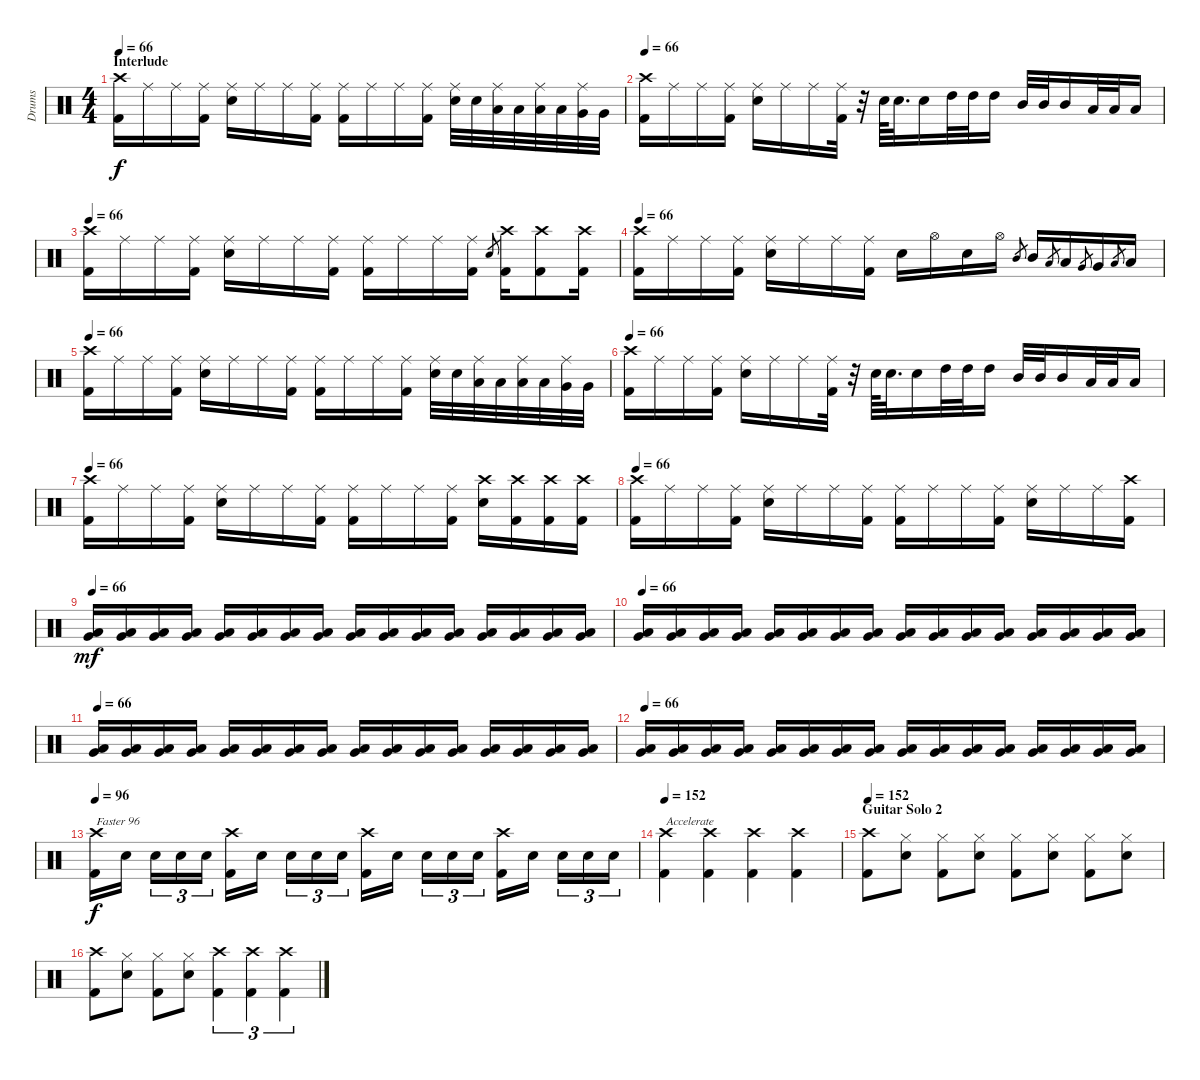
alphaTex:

\track ("Drums" "Drums") {instrument percussion}
\staff {score}
\articulation defaults
\ts (4 4)
\section ("" "Interlude")
\tempo 66
\clef neutral
\ks c
("Crash high (hit)" "Kick (hit) 2").16{dy f} "Ride (middle)".16 "Ride (middle)".16 ("Ride (middle)" "Kick (hit) 2").16 ("Ride (middle)" "Snare (hit) 2").16 "Ride (middle)".16 "Ride (middle)".16 ("Ride (middle)" "Kick (hit) 2").16 ("Ride (middle)" "Kick (hit) 2").16 "Ride (middle)".16 "Ride (middle)".16 ("Ride (middle)" "Kick (hit) 2").16 ("Ride (middle)" "Snare (hit) 2").32 "Snare (hit) 2".32 ("Ride (middle)" "Low Tom (hit)").32 "Low Tom (hit)".32 ("Ride (middle)" "Low Tom (hit)").32 "Low Tom (hit)".32 ("Ride (middle)" "Very Low Tom (hit)").32 "Very Low Tom (hit)".32 |
\tempo 66
("Crash high (hit)" "Kick (hit) 2").16 "Ride (middle)".16 "Ride (middle)".16 ("Ride (middle)" "Kick (hit) 2").16 ("Ride (middle)" "Snare (hit) 2").16 "Ride (middle)".16 "Ride (middle)".16 ("Ride (middle)" "Kick (hit) 2").32 r.32 "Snare (hit) 2".64 "Snare (hit) 2".32{d} "Snare (hit) 2".16 "High Tom (hit)".32 "High Tom (hit)".32 "High Tom (hit)".16 "Mid Tom (hit)".32 "Mid Tom (hit)".32 "Mid Tom (hit)".16 "Low Tom (hit)".32 "Low Tom (hit)".32 "Low Tom (hit)".16 |
\tempo 66
("Crash high (hit)" "Kick (hit) 2").16 "Ride (middle)".16 "Ride (middle)".16 ("Ride (middle)" "Kick (hit) 2").16 ("Ride (middle)" "Snare (hit) 2").16 "Ride (middle)".16 "Ride (middle)".16 ("Ride (middle)" "Kick (hit) 2").16 ("Ride (middle)" "Kick (hit) 2").16 "Ride (middle)".16 "Ride (middle)".16 ("Ride (middle)" "Kick (hit) 2").16 "Snare (hit) 2".8{gr} ("Crash high (hit)" "Kick (hit) 2").16 ("Crash high (hit)" "Kick (hit) 2").8 ("Crash high (hit)" "Kick (hit) 2").16 |
\tempo 66
("Crash high (hit)" "Kick (hit) 2").16 "Ride (middle)".16 "Ride (middle)".16 ("Ride (middle)" "Kick (hit) 2").16 ("Ride (middle)" "Snare (hit) 2").16 "Ride (middle)".16 "Ride (middle)".16 ("Ride (middle)" "Kick (hit) 2").16 "Snare (hit) 2".16 "Hi-Hat (open)".16 "Snare (hit) 2".16 "Hi-Hat (open)".16 "Mid Tom (hit)".8{gr} "Mid Tom (hit)".16 "Low Tom (hit)".8{gr} "Low Tom (hit)".16 "Very Low Tom (hit)".8{gr} "Very Low Tom (hit)".16 "Low Floor Tom (hit)".8{gr} "Low Floor Tom (hit)".16 |
\tempo 66
("Crash high (hit)" "Kick (hit) 2").16 "Ride (middle)".16 "Ride (middle)".16 ("Ride (middle)" "Kick (hit) 2").16 ("Ride (middle)" "Snare (hit) 2").16 "Ride (middle)".16 "Ride (middle)".16 ("Ride (middle)" "Kick (hit) 2").16 ("Ride (middle)" "Kick (hit) 2").16 "Ride (middle)".16 "Ride (middle)".16 ("Ride (middle)" "Kick (hit) 2").16 ("Ride (middle)" "Snare (hit) 2").32 "Snare (hit) 2".32 ("Ride (middle)" "Low Tom (hit)").32 "Low Tom (hit)".32 ("Ride (middle)" "Low Tom (hit)").32 "Low Tom (hit)".32 ("Ride (middle)" "Very Low Tom (hit)").32 "Very Low Tom (hit)".32 |
\tempo 66
("Crash high (hit)" "Kick (hit) 2").16 "Ride (middle)".16 "Ride (middle)".16 ("Ride (middle)" "Kick (hit) 2").16 ("Ride (middle)" "Snare (hit) 2").16 "Ride (middle)".16 "Ride (middle)".16 ("Ride (middle)" "Kick (hit) 2").32 r.32 "Snare (hit) 2".64 "Snare (hit) 2".32{d} "Snare (hit) 2".16 "High Tom (hit)".32 "High Tom (hit)".32 "High Tom (hit)".16 "Mid Tom (hit)".32 "Mid Tom (hit)".32 "Mid Tom (hit)".16 "Low Tom (hit)".32 "Low Tom (hit)".32 "Low Tom (hit)".16 |
\tempo 66
("Crash high (hit)" "Kick (hit) 2").16 "Ride (middle)".16 "Ride (middle)".16 ("Ride (middle)" "Kick (hit) 2").16 ("Ride (middle)" "Snare (hit) 2").16 "Ride (middle)".16 "Ride (middle)".16 ("Ride (middle)" "Kick (hit) 2").16 ("Ride (middle)" "Kick (hit) 2").16 "Ride (middle)".16 "Ride (middle)".16 ("Ride (middle)" "Kick (hit) 2").16 ("Crash high (hit)" "Snare (hit) 2").16 ("Crash high (hit)" "Kick (hit) 2").16 ("Crash high (hit)" "Kick (hit) 2").16 ("Crash high (hit)" "Kick (hit) 2").16 |
\tempo 66
("Crash high (hit)" "Kick (hit) 2").16 "Ride (middle)".16 "Ride (middle)".16 ("Ride (middle)" "Kick (hit) 2").16 ("Ride (middle)" "Snare (hit) 2").16 "Ride (middle)".16 "Ride (middle)".16 ("Ride (middle)" "Kick (hit) 2").16 ("Ride (middle)" "Kick (hit) 2").16 "Ride (middle)".16 "Ride (middle)".16 ("Ride (middle)" "Kick (hit) 2").16 ("Ride (middle)" "Snare (hit) 2").16 "Ride (middle)".16 "Ride (middle)".16 ("Crash high (hit)" "Kick (hit) 2").16 |
\tempo 66
("Very Low Tom (hit)" "Low Tom (hit)").16{dy mf} ("Very Low Tom (hit)" "Low Tom (hit)").16 ("Very Low Tom (hit)" "Low Tom (hit)").16 ("Very Low Tom (hit)" "Low Tom (hit)").16 ("Very Low Tom (hit)" "Low Tom (hit)").16 ("Very Low Tom (hit)" "Low Tom (hit)").16 ("Very Low Tom (hit)" "Low Tom (hit)").16 ("Very Low Tom (hit)" "Low Tom (hit)").16 ("Very Low Tom (hit)" "Low Tom (hit)").16 ("Very Low Tom (hit)" "Low Tom (hit)").16 ("Very Low Tom (hit)" "Low Tom (hit)").16 ("Very Low Tom (hit)" "Low Tom (hit)").16 ("Very Low Tom (hit)" "Low Tom (hit)").16 ("Very Low Tom (hit)" "Low Tom (hit)").16 ("Very Low Tom (hit)" "Low Tom (hit)").16 ("Very Low Tom (hit)" "Low Tom (hit)").16 |
\tempo 66
("Very Low Tom (hit)" "Low Tom (hit)").16 ("Very Low Tom (hit)" "Low Tom (hit)").16 ("Very Low Tom (hit)" "Low Tom (hit)").16 ("Very Low Tom (hit)" "Low Tom (hit)").16 ("Very Low Tom (hit)" "Low Tom (hit)").16 ("Very Low Tom (hit)" "Low Tom (hit)").16 ("Very Low Tom (hit)" "Low Tom (hit)").16 ("Very Low Tom (hit)" "Low Tom (hit)").16 ("Very Low Tom (hit)" "Low Tom (hit)").16 ("Very Low Tom (hit)" "Low Tom (hit)").16 ("Very Low Tom (hit)" "Low Tom (hit)").16 ("Very Low Tom (hit)" "Low Tom (hit)").16 ("Very Low Tom (hit)" "Low Tom (hit)").16 ("Very Low Tom (hit)" "Low Tom (hit)").16 ("Very Low Tom (hit)" "Low Tom (hit)").16 ("Very Low Tom (hit)" "Low Tom (hit)").16 |
\tempo 66
("Very Low Tom (hit)" "Low Tom (hit)").16 ("Very Low Tom (hit)" "Low Tom (hit)").16 ("Very Low Tom (hit)" "Low Tom (hit)").16 ("Very Low Tom (hit)" "Low Tom (hit)").16 ("Very Low Tom (hit)" "Low Tom (hit)").16 ("Very Low Tom (hit)" "Low Tom (hit)").16 ("Very Low Tom (hit)" "Low Tom (hit)").16 ("Very Low Tom (hit)" "Low Tom (hit)").16 ("Very Low Tom (hit)" "Low Tom (hit)").16 ("Very Low Tom (hit)" "Low Tom (hit)").16 ("Very Low Tom (hit)" "Low Tom (hit)").16 ("Very Low Tom (hit)" "Low Tom (hit)").16 ("Very Low Tom (hit)" "Low Tom (hit)").16 ("Very Low Tom (hit)" "Low Tom (hit)").16 ("Very Low Tom (hit)" "Low Tom (hit)").16 ("Very Low Tom (hit)" "Low Tom (hit)").16 |
\tempo 66
("Very Low Tom (hit)" "Low Tom (hit)").16 ("Very Low Tom (hit)" "Low Tom (hit)").16 ("Very Low Tom (hit)" "Low Tom (hit)").16 ("Very Low Tom (hit)" "Low Tom (hit)").16 ("Very Low Tom (hit)" "Low Tom (hit)").16 ("Very Low Tom (hit)" "Low Tom (hit)").16 ("Very Low Tom (hit)" "Low Tom (hit)").16 ("Very Low Tom (hit)" "Low Tom (hit)").16 ("Very Low Tom (hit)" "Low Tom (hit)").16 ("Very Low Tom (hit)" "Low Tom (hit)").16 ("Very Low Tom (hit)" "Low Tom (hit)").16 ("Very Low Tom (hit)" "Low Tom (hit)").16 ("Very Low Tom (hit)" "Low Tom (hit)").16 ("Very Low Tom (hit)" "Low Tom (hit)").16 ("Very Low Tom (hit)" "Low Tom (hit)").16 ("Very Low Tom (hit)" "Low Tom (hit)").16 |
\tempo 96
("Crash high (hit)" "Kick (hit) 2").16{txt "Faster 96" dy f} "Snare (hit) 2".16 "Snare (hit) 2".16{tu (3 2)} "Snare (hit) 2".16{tu (3 2)} "Snare (hit) 2".16{tu (3 2)} ("Crash high (hit)" "Kick (hit) 2").16 "Snare (hit) 2".16 "Snare (hit) 2".16{tu (3 2)} "Snare (hit) 2".16{tu (3 2)} "Snare (hit) 2".16{tu (3 2)} ("Crash high (hit)" "Kick (hit) 2").16 "Snare (hit) 2".16 "Snare (hit) 2".16{tu (3 2)} "Snare (hit) 2".16{tu (3 2)} "Snare (hit) 2".16{tu (3 2)} ("Crash high (hit)" "Kick (hit) 2").16 "Snare (hit) 2".16 "Snare (hit) 2".16{tu (3 2)} "Snare (hit) 2".16{tu (3 2)} "Snare (hit) 2".16{tu (3 2)} |
\tempo 96
\tempo 152
("Crash high (hit)" "Kick (hit) 2").4{txt "Accelerate"} ("Crash high (hit)" "Kick (hit) 2").4 ("Crash high (hit)" "Kick (hit) 2").4 ("Crash high (hit)" "Kick (hit) 2").4 |
\section ("" "Guitar Solo 2")
\tempo 152
("Crash high (hit)" "Kick (hit) 2").8 ("Hi-Hat (closed)" "Snare (hit) 2").8 ("Hi-Hat (closed)" "Kick (hit) 2").8 ("Hi-Hat (closed)" "Snare (hit) 2").8 ("Hi-Hat (closed)" "Kick (hit) 2").8 ("Hi-Hat (closed)" "Snare (hit) 2").8 ("Hi-Hat (closed)" "Kick (hit) 2").8 ("Hi-Hat (closed)" "Snare (hit) 2").8 |
("Crash high (hit)" "Kick (hit) 2").8 ("Hi-Hat (closed)" "Snare (hit) 2").8 ("Hi-Hat (closed)" "Kick (hit) 2").8 ("Hi-Hat (closed)" "Snare (hit) 2").8 ("Crash high (hit)" "Kick (hit) 2").4{tu (3 2)} ("Crash high (hit)" "Kick (hit) 2").4{tu (3 2)} ("Crash high (hit)" "Kick (hit) 2").4{tu (3 2)}
